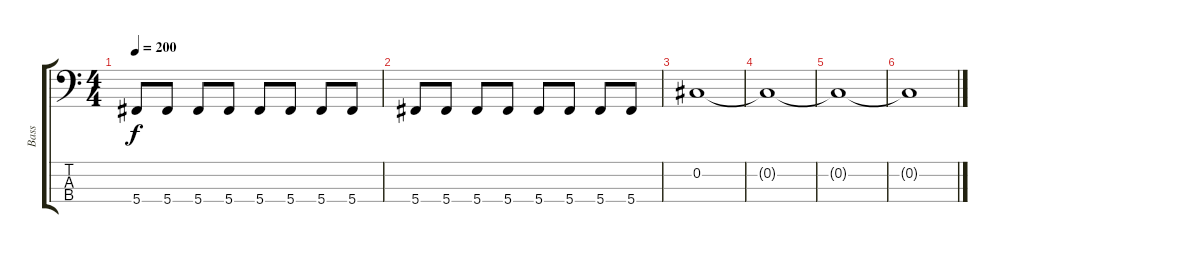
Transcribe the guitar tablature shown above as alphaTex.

\track ("Bass" "Bass") {instrument electricbassfinger}
\staff {score tabs}
\tuning (Gb2 Db2 Ab1 Db1) {hide}
\ts (4 4)
\tempo 200
\clef f4
\ks c
5.4.8{dy f} 5.4.8 5.4.8 5.4.8 5.4.8 5.4.8 5.4.8 5.4.8 |
5.4.8 5.4.8 5.4.8 5.4.8 5.4.8 5.4.8 5.4.8 5.4.8 |
0.2.1 |
0.2{t}.1 |
0.2{t}.1 |
0.2{t}.1
